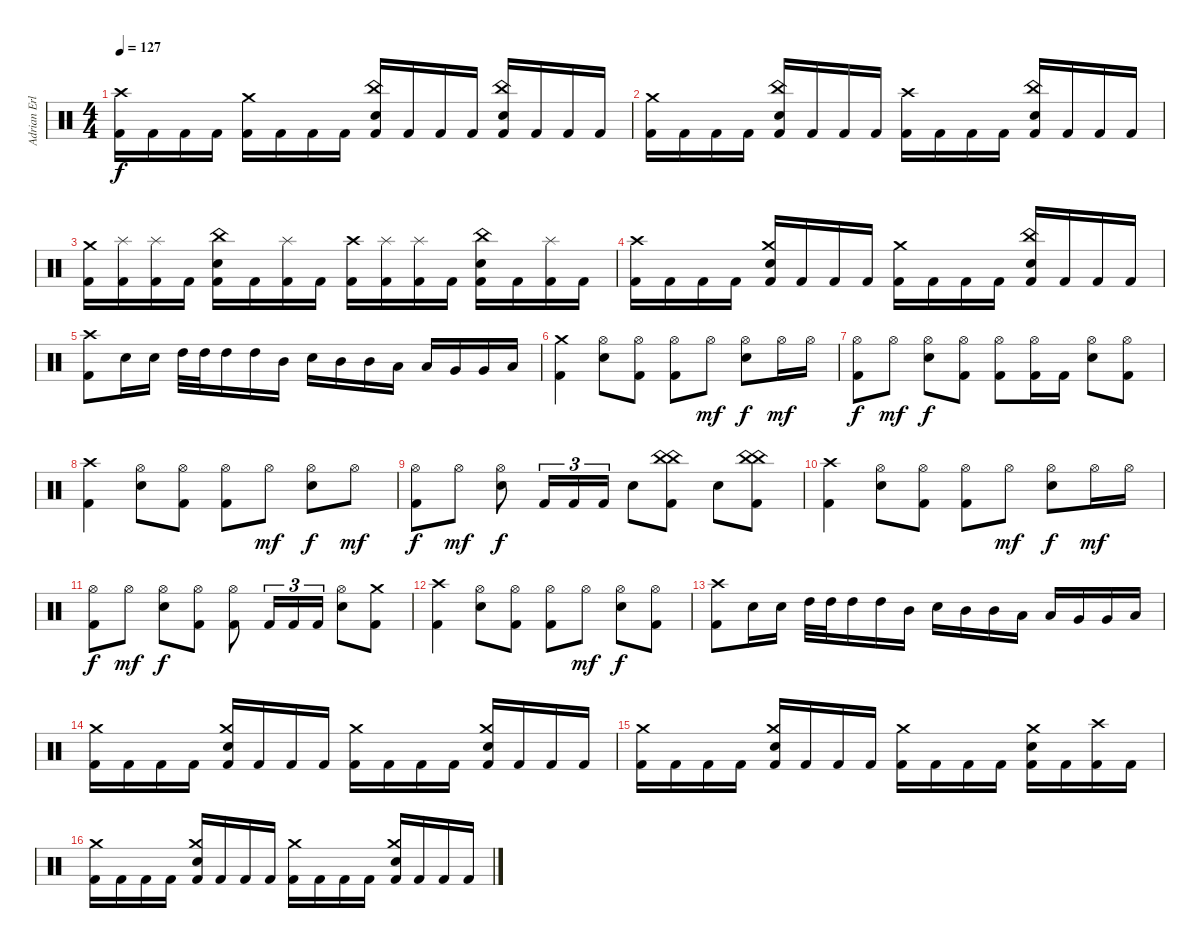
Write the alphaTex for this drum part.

\track ("Adrian Erlandsson" "Adrian Erl") {instrument percussion}
\staff {score}
\articulation defaults
\ts (4 4)
\tempo 127
\clef neutral
\ks c
("Crash high (hit)" "Kick (hit) 2").16{dy f} "Kick (hit) 2".16 "Kick (hit) 2".16 "Kick (hit) 2".16 ("Crash medium (hit)" "Kick (hit) 2").16 "Kick (hit) 2".16 "Kick (hit) 2".16 "Kick (hit) 2".16 ("China (hit)" "Snare (hit) 2" "Kick (hit) 2").16 "Kick (hit) 2".16 "Kick (hit) 2".16 "Kick (hit) 2".16 ("China (hit)" "Snare (hit) 2" "Kick (hit) 2").16 "Kick (hit) 2".16 "Kick (hit) 2".16 "Kick (hit) 2".16 |
("Crash medium (hit)" "Kick (hit) 2").16 "Kick (hit) 2".16 "Kick (hit) 2".16 "Kick (hit) 2".16 ("China (hit)" "Snare (hit) 2" "Kick (hit) 2").16 "Kick (hit) 2".16 "Kick (hit) 2".16 "Kick (hit) 2".16 ("Crash high (hit)" "Kick (hit) 2").16 "Kick (hit) 2".16 "Kick (hit) 2".16 "Kick (hit) 2".16 ("China (hit)" "Snare (hit) 2" "Kick (hit) 2").16 "Kick (hit) 2".16 "Kick (hit) 2".16 "Kick (hit) 2".16 |
("Crash medium (hit)" "Kick (hit) 2").16 ("Splash (hit)" "Kick (hit) 2").16 ("Splash (hit)" "Kick (hit) 2").16 "Kick (hit) 2".16 ("China (hit)" "Snare (hit) 2" "Kick (hit) 2").16 "Kick (hit) 2".16 ("Splash (hit)" "Kick (hit) 2").16 "Kick (hit) 2".16 ("Crash high (hit)" "Kick (hit) 2").16 ("Splash (hit)" "Kick (hit) 2").16 ("Splash (hit)" "Kick (hit) 2").16 "Kick (hit) 2".16 ("China (hit)" "Snare (hit) 2" "Kick (hit) 2").16 "Kick (hit) 2".16 ("Splash (hit)" "Kick (hit) 2").16 "Kick (hit) 2".16 |
("Crash high (hit)" "Kick (hit) 2").16 "Kick (hit) 2".16 "Kick (hit) 2".16 "Kick (hit) 2".16 ("Crash medium (hit)" "Snare (hit) 2" "Kick (hit) 2").16 "Kick (hit) 2".16 "Kick (hit) 2".16 "Kick (hit) 2".16 ("Crash medium (hit)" "Kick (hit) 2").16 "Kick (hit) 2".16 "Kick (hit) 2".16 "Kick (hit) 2".16 ("China (hit)" "Snare (hit) 2" "Kick (hit) 2").16 "Kick (hit) 2".16 "Kick (hit) 2".16 "Kick (hit) 2".16 |
("Crash high (hit)" "Kick (hit) 2").8 "Snare (hit) 2".16 "Snare (hit) 2".16 "High Tom (hit)".32 "High Tom (hit)".32 "High Tom (hit)".16 "High Tom (hit)".16 "Mid Tom (hit)".16 "Snare (hit) 2".16 "Mid Tom (hit)".16 "Mid Tom (hit)".16 "Low Tom (hit)".16 "Low Tom (hit)".16 "Very Low Tom (hit)".16 "Very Low Tom (hit)".16 "Low Floor Tom (hit)".16 |
("Crash medium (hit)" "Kick (hit) 2").4 ("Hi-Hat (open)" "Snare (hit) 2").8 ("Hi-Hat (open)" "Kick (hit) 2").8 ("Hi-Hat (open)" "Kick (hit) 2").8 "Hi-Hat (open)".8{dy mf} ("Hi-Hat (open)" "Snare (hit) 2").8{dy f} "Hi-Hat (open)".16{dy mf} "Hi-Hat (open)".16 |
("Hi-Hat (open)" "Kick (hit) 2").8{dy f} "Hi-Hat (open)".8{dy mf} ("Hi-Hat (open)" "Snare (hit) 2").8{dy f} ("Hi-Hat (open)" "Kick (hit) 2").8 ("Hi-Hat (open)" "Kick (hit) 2").8 ("Hi-Hat (open)" "Kick (hit) 2").16 "Kick (hit) 2".16 ("Hi-Hat (open)" "Snare (hit) 2").8 ("Hi-Hat (open)" "Kick (hit) 2").8 |
("Crash high (hit)" "Kick (hit) 2").4 ("Hi-Hat (open)" "Snare (hit) 2").8 ("Hi-Hat (open)" "Kick (hit) 2").8 ("Hi-Hat (open)" "Kick (hit) 2").8 "Hi-Hat (open)".8{dy mf} ("Hi-Hat (open)" "Snare (hit) 2").8{dy f} "Hi-Hat (open)".8{dy mf} |
("Hi-Hat (open)" "Kick (hit) 2").8{dy f} "Hi-Hat (open)".8{dy mf} ("Hi-Hat (open)" "Snare (hit) 2").8{dy f} "Kick (hit) 2".16{tu (3 2)} "Kick (hit) 2".16{tu (3 2)} "Kick (hit) 2".16{tu (3 2)} "Snare (hit) 2".8 ("China (hit)" "China (hit)" "Kick (hit) 2").8 "Snare (hit) 2".8 ("China (hit)" "China (hit)" "Kick (hit) 2").8 |
("Crash high (hit)" "Kick (hit) 2").4 ("Hi-Hat (open)" "Snare (hit) 2").8 ("Hi-Hat (open)" "Kick (hit) 2").8 ("Hi-Hat (open)" "Kick (hit) 2").8 "Hi-Hat (open)".8{dy mf} ("Hi-Hat (open)" "Snare (hit) 2").8{dy f} "Hi-Hat (open)".16{dy mf} "Hi-Hat (open)".16 |
("Hi-Hat (open)" "Kick (hit) 2").8{dy f} "Hi-Hat (open)".8{dy mf} ("Hi-Hat (open)" "Snare (hit) 2").8{dy f} ("Hi-Hat (open)" "Kick (hit) 2").8 ("Hi-Hat (open)" "Kick (hit) 2").8 "Kick (hit) 2".16{tu (3 2)} "Kick (hit) 2".16{tu (3 2)} "Kick (hit) 2".16{tu (3 2)} ("Hi-Hat (open)" "Snare (hit) 2").8 ("Crash medium (hit)" "Kick (hit) 2").8 |
("Crash high (hit)" "Kick (hit) 2").4 ("Hi-Hat (open)" "Snare (hit) 2").8 ("Hi-Hat (open)" "Kick (hit) 2").8 ("Hi-Hat (open)" "Kick (hit) 2").8 "Hi-Hat (open)".8{dy mf} ("Hi-Hat (open)" "Snare (hit) 2").8{dy f} ("Hi-Hat (open)" "Kick (hit) 2").8 |
("Crash high (hit)" "Kick (hit) 2").8 "Snare (hit) 2".16 "Snare (hit) 2".16 "High Tom (hit)".32 "High Tom (hit)".32 "High Tom (hit)".16 "High Tom (hit)".16 "Mid Tom (hit)".16 "Snare (hit) 2".16 "Mid Tom (hit)".16 "Mid Tom (hit)".16 "Low Tom (hit)".16 "Low Tom (hit)".16 "Very Low Tom (hit)".16 "Very Low Tom (hit)".16 "Low Floor Tom (hit)".16 |
("Crash medium (hit)" "Kick (hit) 2").16 "Kick (hit) 2".16 "Kick (hit) 2".16 "Kick (hit) 2".16 ("Crash medium (hit)" "Snare (hit) 2" "Kick (hit) 2").16 "Kick (hit) 2".16 "Kick (hit) 2".16 "Kick (hit) 2".16 ("Crash medium (hit)" "Kick (hit) 2").16 "Kick (hit) 2".16 "Kick (hit) 2".16 "Kick (hit) 2".16 ("Crash medium (hit)" "Snare (hit) 2" "Kick (hit) 2").16 "Kick (hit) 2".16 "Kick (hit) 2".16 "Kick (hit) 2".16 |
("Crash medium (hit)" "Kick (hit) 2").16 "Kick (hit) 2".16 "Kick (hit) 2".16 "Kick (hit) 2".16 ("Crash medium (hit)" "Snare (hit) 2" "Kick (hit) 2").16 "Kick (hit) 2".16 "Kick (hit) 2".16 "Kick (hit) 2".16 ("Crash medium (hit)" "Kick (hit) 2").16 "Kick (hit) 2".16 "Kick (hit) 2".16 "Kick (hit) 2".16 ("Crash medium (hit)" "Snare (hit) 2" "Kick (hit) 2").16 "Kick (hit) 2".16 ("Crash high (hit)" "Kick (hit) 2").16 "Kick (hit) 2".16 |
("Crash medium (hit)" "Kick (hit) 2").16 "Kick (hit) 2".16 "Kick (hit) 2".16 "Kick (hit) 2".16 ("Crash medium (hit)" "Snare (hit) 2" "Kick (hit) 2").16 "Kick (hit) 2".16 "Kick (hit) 2".16 "Kick (hit) 2".16 ("Crash medium (hit)" "Kick (hit) 2").16 "Kick (hit) 2".16 "Kick (hit) 2".16 "Kick (hit) 2".16 ("Crash medium (hit)" "Snare (hit) 2" "Kick (hit) 2").16 "Kick (hit) 2".16 "Kick (hit) 2".16 "Kick (hit) 2".16
